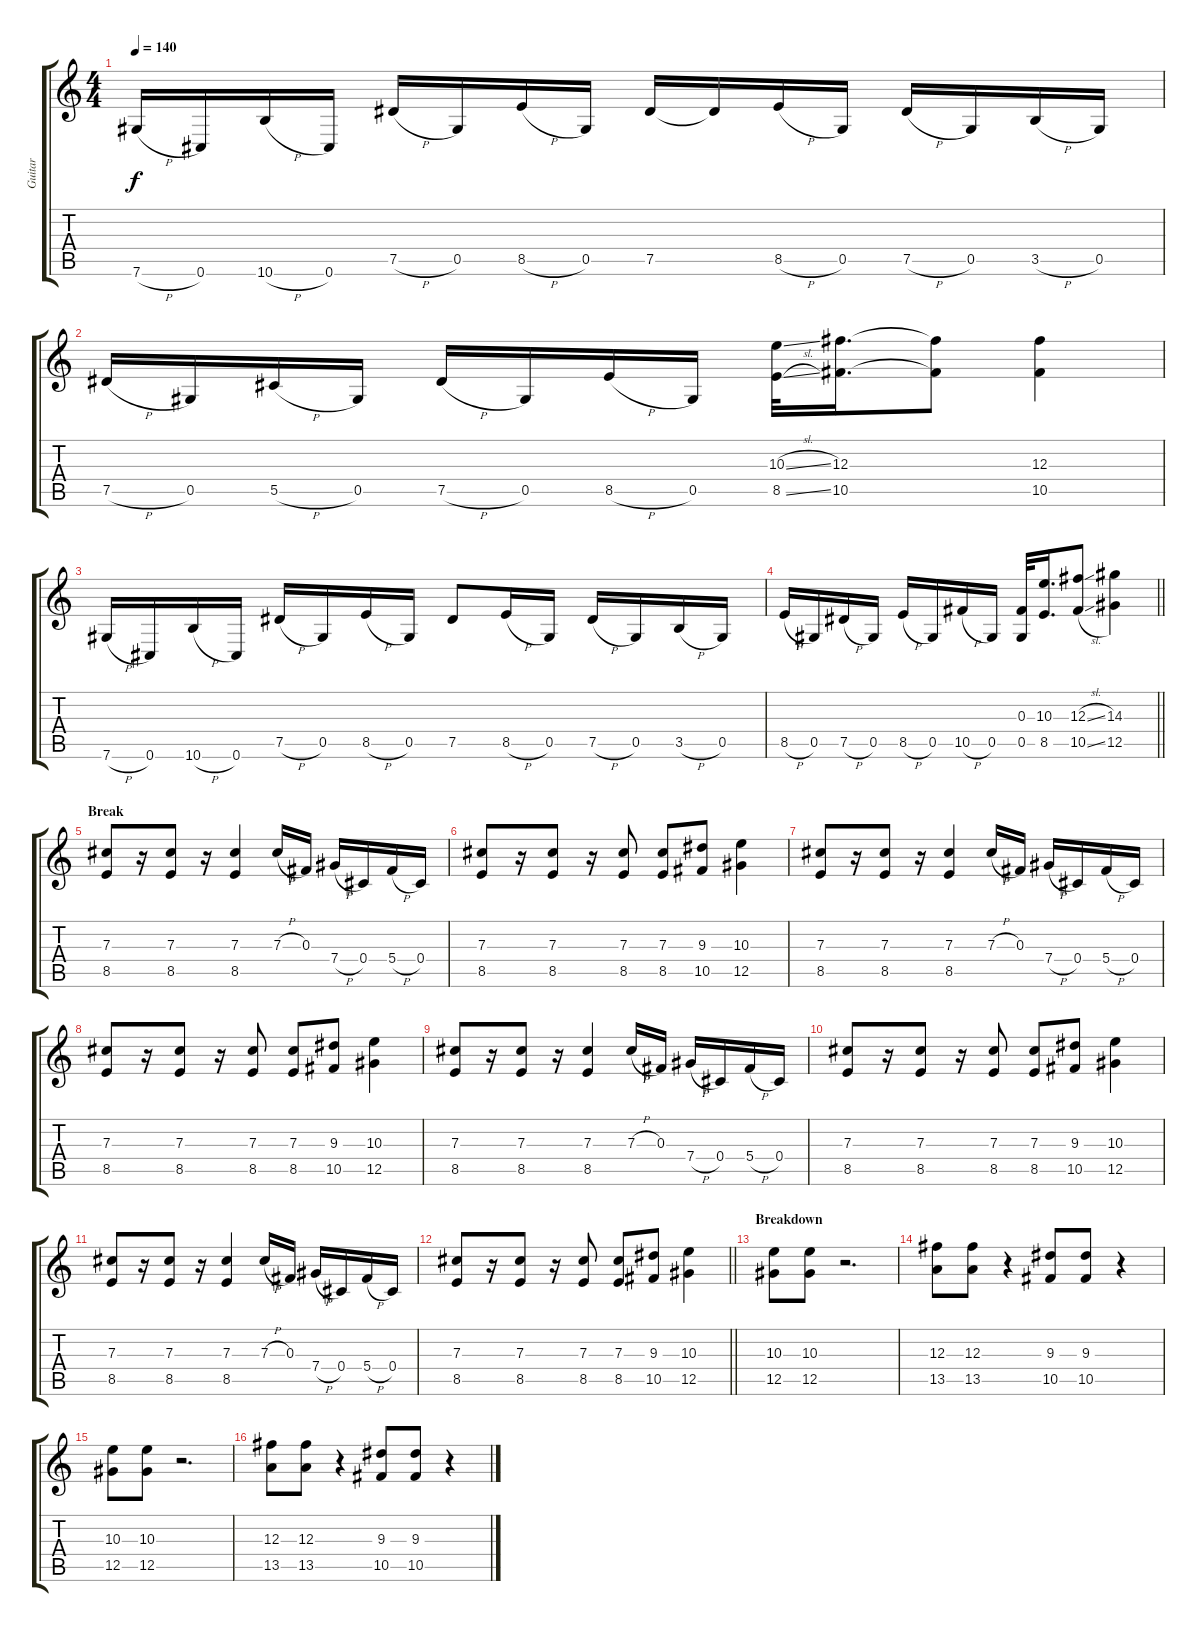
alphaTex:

\track ("Guitar" "Guitar") {instrument distortionguitar}
\staff {score tabs}
\tuning (Eb4 Bb3 Gb3 Db3 Ab2 Db2) {hide}
\ts (4 4)
\tempo 140
\clef g2
\ks c
7.6{h}.16{dy f} 0.6.16 10.6{h}.16 0.6.16 7.5{h}.16 0.5.16 8.5{h}.16 0.5.16 7.5.16 7.5{t}.16 8.5{h}.16 0.5.16 7.5{h}.16 0.5.16 3.5{h}.16 0.5.16 |
7.5{h}.16 0.5.16 5.5{h}.16 0.5.16 7.5{h}.16 0.5.16 8.5{h}.16 0.5.16 (10.3{sl} 8.5{sl}).32 (12.3 10.5).16{d} (12.3{t} 10.5{t}).8 (12.3 10.5).4 |
7.6{h}.16 0.6.16 10.6{h}.16 0.6.16 7.5{h}.16 0.5.16 8.5{h}.16 0.5.16 7.5.8 8.5{h}.16 0.5.16 7.5{h}.16 0.5.16 3.5{h}.16 0.5.16 |
\barLineRight lightlight
8.5{h}.16 0.5.16 7.5{h}.16 0.5.16 8.5{h}.16 0.5.16 10.5{h}.16 0.5.16 (0.3 0.5).32 (10.3 8.5).16{d} (12.3{sl} 10.5{sl}).8 (14.3 12.5).4 |
\section ("" "Break")
(7.3 8.5).8{balance 8} r.16 (7.3 8.5).8 r.16 (7.3 8.5).4 7.3{h}.16 0.3.16 7.4{h}.16 0.4.16 5.4{h}.16 0.4.16 |
(7.3 8.5).8 r.16 (7.3 8.5).8 r.16 (7.3 8.5).8 (7.3 8.5).8 (9.3 10.5).8 (10.3 12.5).4 |
(7.3 8.5).8 r.16 (7.3 8.5).8 r.16 (7.3 8.5).4 7.3{h}.16 0.3.16 7.4{h}.16 0.4.16 5.4{h}.16 0.4.16 |
(7.3 8.5).8 r.16 (7.3 8.5).8 r.16 (7.3 8.5).8 (7.3 8.5).8 (9.3 10.5).8 (10.3 12.5).4 |
(7.3 8.5).8 r.16 (7.3 8.5).8 r.16 (7.3 8.5).4 7.3{h}.16 0.3.16 7.4{h}.16 0.4.16 5.4{h}.16 0.4.16 |
(7.3 8.5).8 r.16 (7.3 8.5).8 r.16 (7.3 8.5).8 (7.3 8.5).8 (9.3 10.5).8 (10.3 12.5).4 |
(7.3 8.5).8 r.16 (7.3 8.5).8 r.16 (7.3 8.5).4 7.3{h}.16 0.3.16 7.4{h}.16 0.4.16 5.4{h}.16 0.4.16 |
\barLineRight lightlight
(7.3 8.5).8 r.16 (7.3 8.5).8 r.16 (7.3 8.5).8 (7.3 8.5).8 (9.3 10.5).8 (10.3 12.5).4 |
\section ("" "Breakdown")
(10.3 12.5).8 (10.3 12.5).8 r.2{d} |
(12.3 13.5).8 (12.3 13.5).8 r.4 (9.3 10.5).8 (9.3 10.5).8 r.4 |
(10.3 12.5).8 (10.3 12.5).8 r.2{d} |
(12.3 13.5).8 (12.3 13.5).8 r.4 (9.3 10.5).8 (9.3 10.5).8 r.4
